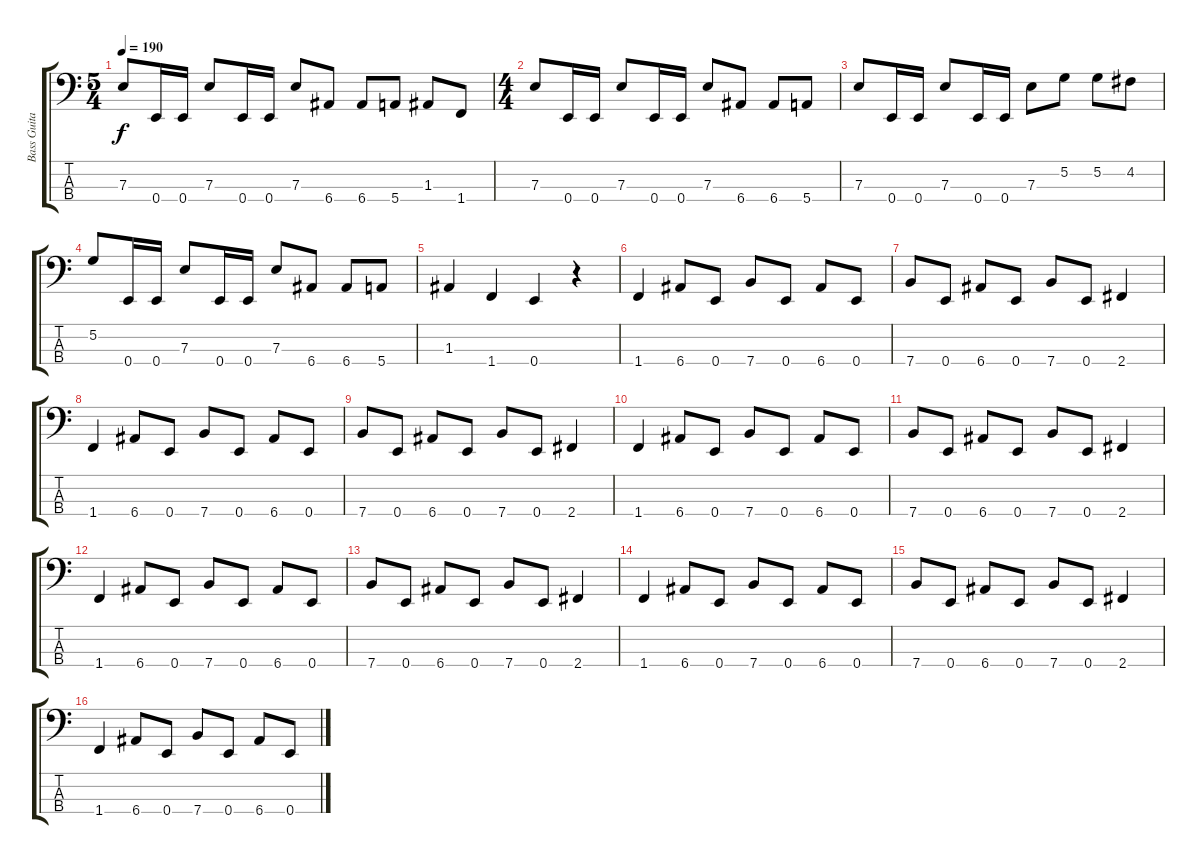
\track ("Bass Guitar" "Bass Guita") {instrument electricbassfinger}
\staff {score tabs}
\tuning (G2 D2 A1 E1) {hide}
\ts (5 4)
\tempo 190
\clef f4
\ks c
7.3.8{dy f} 0.4.16 0.4.16 7.3.8 0.4.16 0.4.16 7.3.8 6.4.8 6.4.8 5.4.8 1.3.8 1.4.8 |
\ts (4 4)
7.3.8 0.4.16 0.4.16 7.3.8 0.4.16 0.4.16 7.3.8 6.4.8 6.4.8 5.4.8 |
7.3.8 0.4.16 0.4.16 7.3.8 0.4.16 0.4.16 7.3.8 5.2.8 5.2.8 4.2.8 |
5.2.8 0.4.16 0.4.16 7.3.8 0.4.16 0.4.16 7.3.8 6.4.8 6.4.8 5.4.8 |
1.3.4 1.4.4 0.4.4 r.4 |
1.4.4 6.4.8 0.4.8 7.4.8 0.4.8 6.4.8 0.4.8 |
7.4.8 0.4.8 6.4.8 0.4.8 7.4.8 0.4.8 2.4.4 |
1.4.4 6.4.8 0.4.8 7.4.8 0.4.8 6.4.8 0.4.8 |
7.4.8 0.4.8 6.4.8 0.4.8 7.4.8 0.4.8 2.4.4 |
1.4.4 6.4.8 0.4.8 7.4.8 0.4.8 6.4.8 0.4.8 |
7.4.8 0.4.8 6.4.8 0.4.8 7.4.8 0.4.8 2.4.4 |
1.4.4 6.4.8 0.4.8 7.4.8 0.4.8 6.4.8 0.4.8 |
7.4.8 0.4.8 6.4.8 0.4.8 7.4.8 0.4.8 2.4.4 |
1.4.4 6.4.8 0.4.8 7.4.8 0.4.8 6.4.8 0.4.8 |
7.4.8 0.4.8 6.4.8 0.4.8 7.4.8 0.4.8 2.4.4 |
1.4.4 6.4.8 0.4.8 7.4.8 0.4.8 6.4.8 0.4.8
